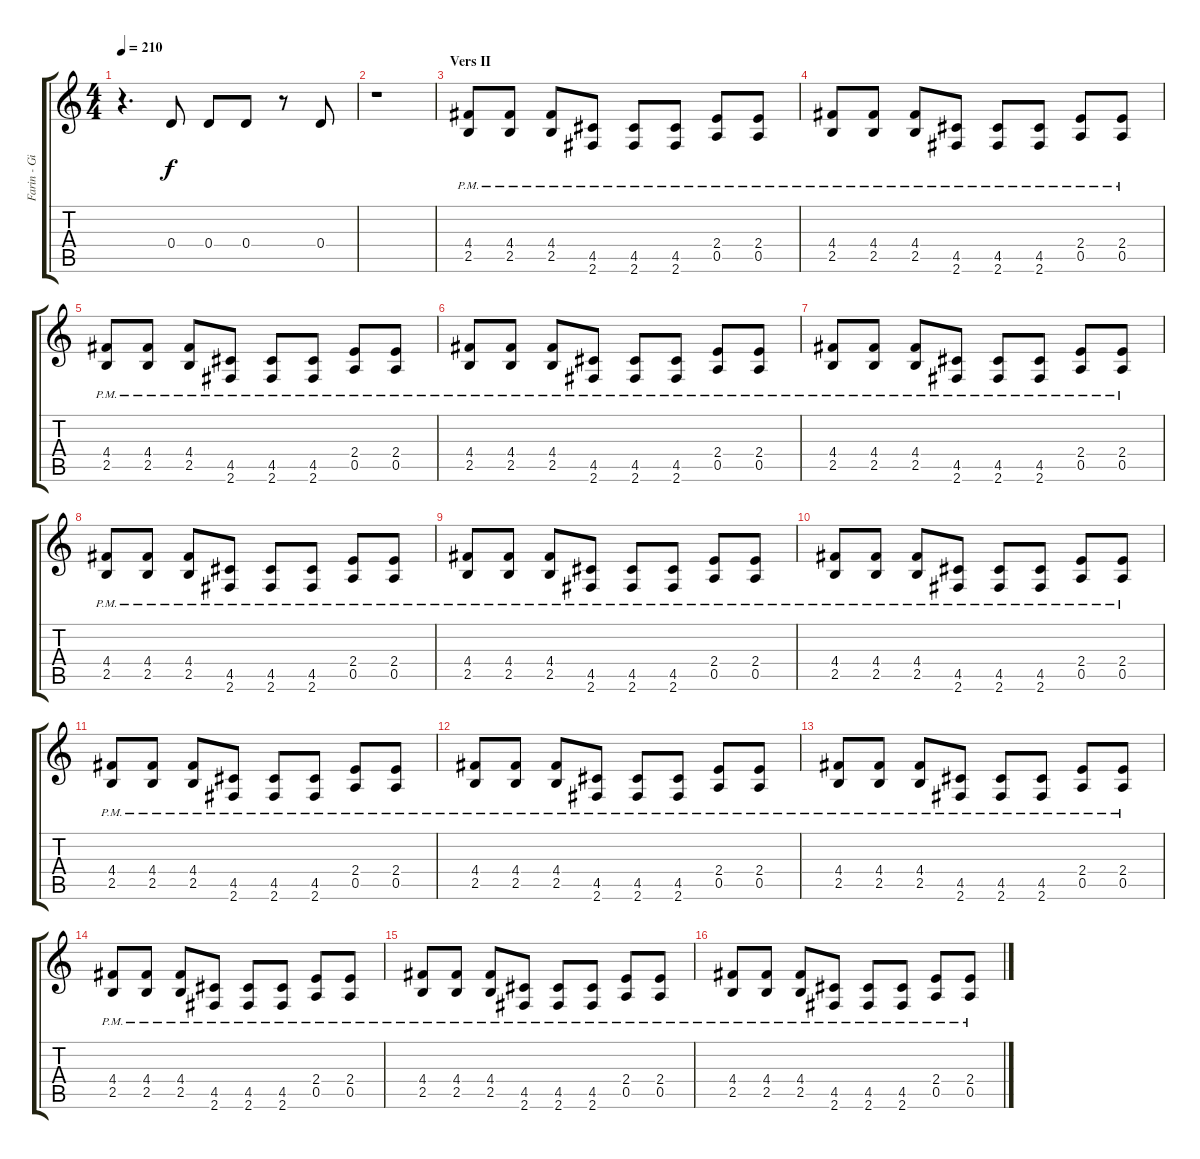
\track ("Farin - Gitarre 1" "Farin - Gi") {instrument overdrivenguitar}
\staff {score tabs}
\tuning (E4 B3 G3 D3 A2 E2) {hide}
\ts (4 4)
\tempo 210
\clef g2
\ks c
r.4{d dy f} 0.4.8 0.4.8 0.4.8 r.8 0.4.8 |
r.1 |
\section ("" "Vers II")
(4.4{pm} 2.5).8 (4.4{pm} 2.5).8 (4.4{pm} 2.5).8 (4.5{pm} 2.6).8 (4.5{pm} 2.6).8 (4.5{pm} 2.6).8 (2.4 0.5{pm}).8 (2.4 0.5{pm}).8 |
(4.4{pm} 2.5).8 (4.4{pm} 2.5).8 (4.4{pm} 2.5).8 (4.5{pm} 2.6).8 (4.5{pm} 2.6).8 (4.5{pm} 2.6).8 (2.4 0.5{pm}).8 (2.4 0.5{pm}).8 |
(4.4{pm} 2.5).8 (4.4{pm} 2.5).8 (4.4{pm} 2.5).8 (4.5{pm} 2.6).8 (4.5{pm} 2.6).8 (4.5{pm} 2.6).8 (2.4 0.5{pm}).8 (2.4 0.5{pm}).8 |
(4.4{pm} 2.5).8 (4.4{pm} 2.5).8 (4.4{pm} 2.5).8 (4.5{pm} 2.6).8 (4.5{pm} 2.6).8 (4.5{pm} 2.6).8 (2.4 0.5{pm}).8 (2.4 0.5{pm}).8 |
(4.4{pm} 2.5).8 (4.4{pm} 2.5).8 (4.4{pm} 2.5).8 (4.5{pm} 2.6).8 (4.5{pm} 2.6).8 (4.5{pm} 2.6).8 (2.4 0.5{pm}).8 (2.4 0.5{pm}).8 |
(4.4{pm} 2.5).8 (4.4{pm} 2.5).8 (4.4{pm} 2.5).8 (4.5{pm} 2.6).8 (4.5{pm} 2.6).8 (4.5{pm} 2.6).8 (2.4 0.5{pm}).8 (2.4 0.5{pm}).8 |
(4.4{pm} 2.5).8 (4.4{pm} 2.5).8 (4.4{pm} 2.5).8 (4.5{pm} 2.6).8 (4.5{pm} 2.6).8 (4.5{pm} 2.6).8 (2.4 0.5{pm}).8 (2.4 0.5{pm}).8 |
(4.4{pm} 2.5).8 (4.4{pm} 2.5).8 (4.4{pm} 2.5).8 (4.5{pm} 2.6).8 (4.5{pm} 2.6).8 (4.5{pm} 2.6).8 (2.4 0.5{pm}).8 (2.4 0.5{pm}).8 |
(4.4{pm} 2.5).8 (4.4{pm} 2.5).8 (4.4{pm} 2.5).8 (4.5{pm} 2.6).8 (4.5{pm} 2.6).8 (4.5{pm} 2.6).8 (2.4 0.5{pm}).8 (2.4 0.5{pm}).8 |
(4.4{pm} 2.5).8 (4.4{pm} 2.5).8 (4.4{pm} 2.5).8 (4.5{pm} 2.6).8 (4.5{pm} 2.6).8 (4.5{pm} 2.6).8 (2.4 0.5{pm}).8 (2.4 0.5{pm}).8 |
(4.4{pm} 2.5).8 (4.4{pm} 2.5).8 (4.4{pm} 2.5).8 (4.5{pm} 2.6).8 (4.5{pm} 2.6).8 (4.5{pm} 2.6).8 (2.4 0.5{pm}).8 (2.4 0.5{pm}).8 |
(4.4{pm} 2.5).8 (4.4{pm} 2.5).8 (4.4{pm} 2.5).8 (4.5{pm} 2.6).8 (4.5{pm} 2.6).8 (4.5{pm} 2.6).8 (2.4 0.5{pm}).8 (2.4 0.5{pm}).8 |
(4.4{pm} 2.5).8 (4.4{pm} 2.5).8 (4.4{pm} 2.5).8 (4.5{pm} 2.6).8 (4.5{pm} 2.6).8 (4.5{pm} 2.6).8 (2.4 0.5{pm}).8 (2.4 0.5{pm}).8 |
(4.4{pm} 2.5).8 (4.4{pm} 2.5).8 (4.4{pm} 2.5).8 (4.5{pm} 2.6).8 (4.5{pm} 2.6).8 (4.5{pm} 2.6).8 (2.4 0.5{pm}).8 (2.4 0.5{pm}).8
